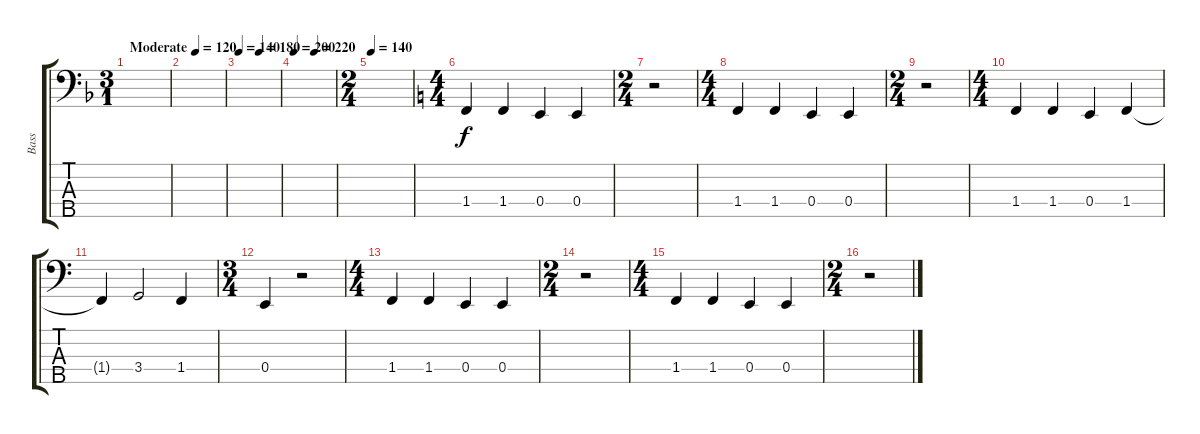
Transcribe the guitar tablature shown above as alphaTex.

\track ("Bass" "Bass") {instrument electricbassfinger}
\staff {score tabs}
\tuning (G2 D2 A1 E1 B0) {hide}
\ts (3 1)
\tempo (120 "Moderate")
\clef f4
\ks f
|
|
\tempo 140
\tempo (180 0.5)
|
\tempo 200
\tempo (220 0.5)
|
\ts (2 4)
\tempo 140
|
\ts (4 4)
\ks c
1.4.4 1.4.4 0.4.4 0.4.4 |
\ts (2 4)
r.2 |
\ts (4 4)
1.4.4 1.4.4 0.4.4 0.4.4 |
\ts (2 4)
r.2 |
\ts (4 4)
1.4.4 1.4.4 0.4.4 1.4.4 |
1.4{t}.4 3.4.2 1.4.4 |
\ts (3 4)
0.4.4 r.2 |
\ts (4 4)
1.4.4 1.4.4 0.4.4 0.4.4 |
\ts (2 4)
r.2 |
\ts (4 4)
1.4.4 1.4.4 0.4.4 0.4.4 |
\ts (2 4)
r.2
